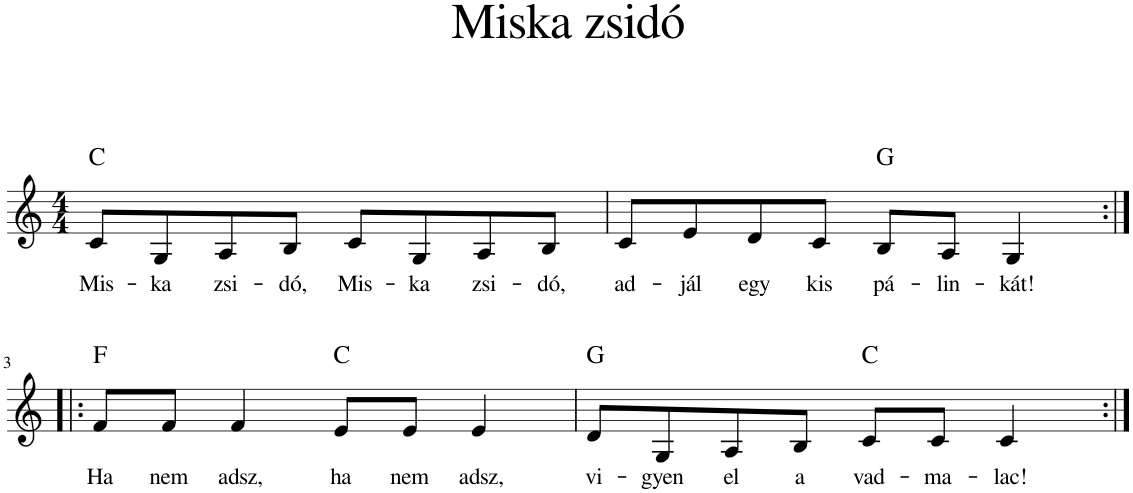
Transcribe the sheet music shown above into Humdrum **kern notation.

**kern	**text	**harte
*part1	*part1	*part1
*staff1	*staff1	*
*I"Piano	*	*
*I'Pno	*	*
*clefG2	*	*
*k[]	*	*
*M4/4	*	*
=1	=1	=1
!	!LO:LY:b	!LO:H:kt=N.C.
8c/L	Mis-	N
!	!LO:LY:b	!
8G/	-ka	.
!	!LO:LY:b	!
8A/	zsi-	.
!	!LO:LY:b	!
8B/J	-dó,	.
!	!LO:LY:b	!
8c/L	Mis-	.
!	!LO:LY:b	!
8G/	-ka	.
!	!LO:LY:b	!
8A/	zsi-	.
!	!LO:LY:b	!
8B/J	-dó,	.
=2	=2	=2
!	!LO:LY:b	!
8c/L	ad-	.
!	!LO:LY:b	!
8e/	-jál	.
!	!LO:LY:b	!
8d/	egy	.
!	!LO:LY:b	!
8c/J	kis	.
!	!LO:LY:b	!LO:H:kt=N.C.
8B/L	pá-	N
!	!LO:LY:b	!
8A/J	-lin-	.
!	!LO:LY:b	!
4G/	-kát!	.
!!LO:LB:g=z
=3:|!|:	=3:|!|:	=3:|!|:
!	!LO:LY:b	!LO:H:kt=N.C.
8f/L	Ha	N
!	!LO:LY:b	!
8f/J	nem	.
!	!LO:LY:b	!
4f/	adsz,	.
!	!LO:LY:b	!LO:H:kt=N.C.
8e/L	ha	N
!	!LO:LY:b	!
8e/J	nem	.
!	!LO:LY:b	!
4e/	adsz,	.
=4	=4	=4
!	!LO:LY:b	!LO:H:kt=N.C.
8d/L	vi-	N
!	!LO:LY:b	!
8G/	-gyen	.
!	!LO:LY:b	!
8A/	el	.
!	!LO:LY:b	!
8B/J	a	.
!	!LO:LY:b	!LO:H:kt=N.C.
8c/L	vad-	N
!	!LO:LY:b	!
8c/J	-ma-	.
!	!LO:LY:b	!
4c/	-lac!	.
=:|!	=:|!	=:|!
*-	*-	*-
